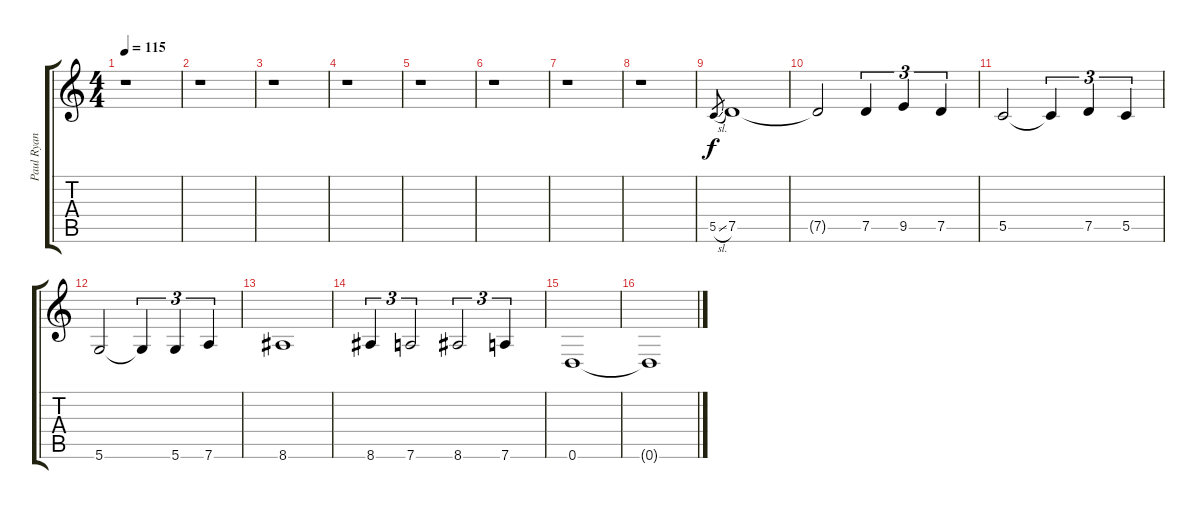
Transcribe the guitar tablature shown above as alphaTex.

\track ("Paul Ryan" "Paul Ryan") {instrument distortionguitar}
\staff {score tabs}
\tuning (D4 A3 F3 C3 G2 D2) {hide}
\ts (4 4)
\tempo 115
\clef g2
\ks c
r.1{dy f} |
r.1 |
r.1 |
r.1 |
r.1 |
r.1 |
r.1 |
r.1 |
5.5{sl}.8{gr} 7.5.1 |
7.5{t}.2 7.5.4{tu (3 2)} 9.5.4{tu (3 2)} 7.5.4{tu (3 2)} |
5.5.2 5.5{t}.4{tu (3 2)} 7.5.4{tu (3 2)} 5.5.4{tu (3 2)} |
5.6.2 5.6{t}.4{tu (3 2)} 5.6.4{tu (3 2)} 7.6.4{tu (3 2)} |
8.6.1 |
8.6.4{tu (3 2)} 7.6.2{tu (3 2)} 8.6.2{tu (3 2)} 7.6.4{tu (3 2)} |
0.6.1 |
0.6{t}.1
